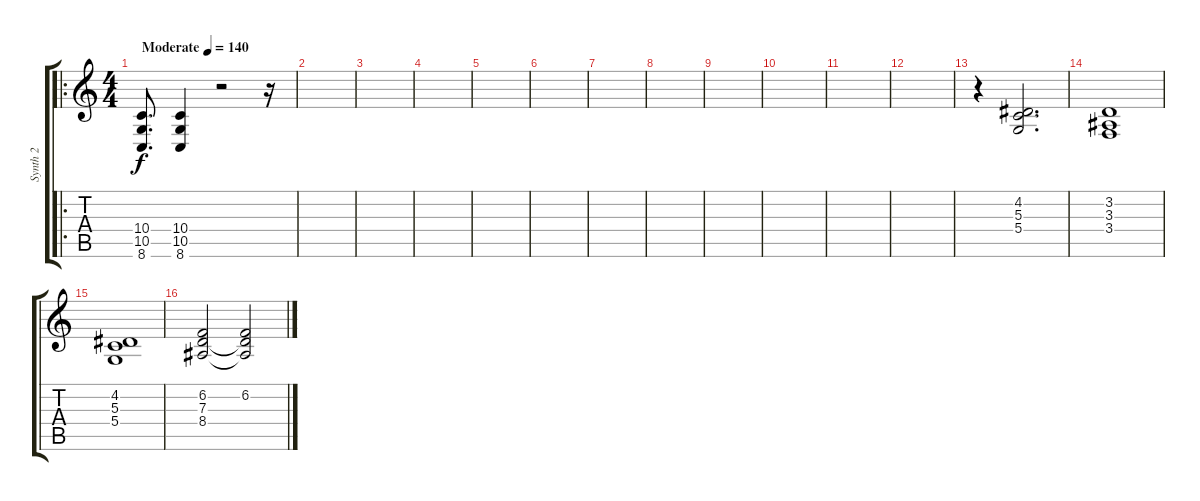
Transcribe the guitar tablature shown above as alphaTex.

\track ("Synth 2" "Synth 2") {instrument lead5charang}
\staff {score tabs}
\tuning (E4 B3 G3 D3 A2 E2) {hide}
\ro
\ts (4 4)
\tempo (140 "Moderate")
\clef g2
\ks c
(10.4 10.5 8.6).8{d dy f instrument lead5charang} (10.4 10.5 8.6).4 r.2 r.16 |
|
|
|
|
|
|
|
|
|
|
|
r.4 (4.2 5.3 5.4).2{d} |
(3.2 3.3 3.4).1 |
(4.2 5.3 5.4).1 |
(6.2 7.3 8.4).2 (6.2 7.3{t} 8.4{t}).2
